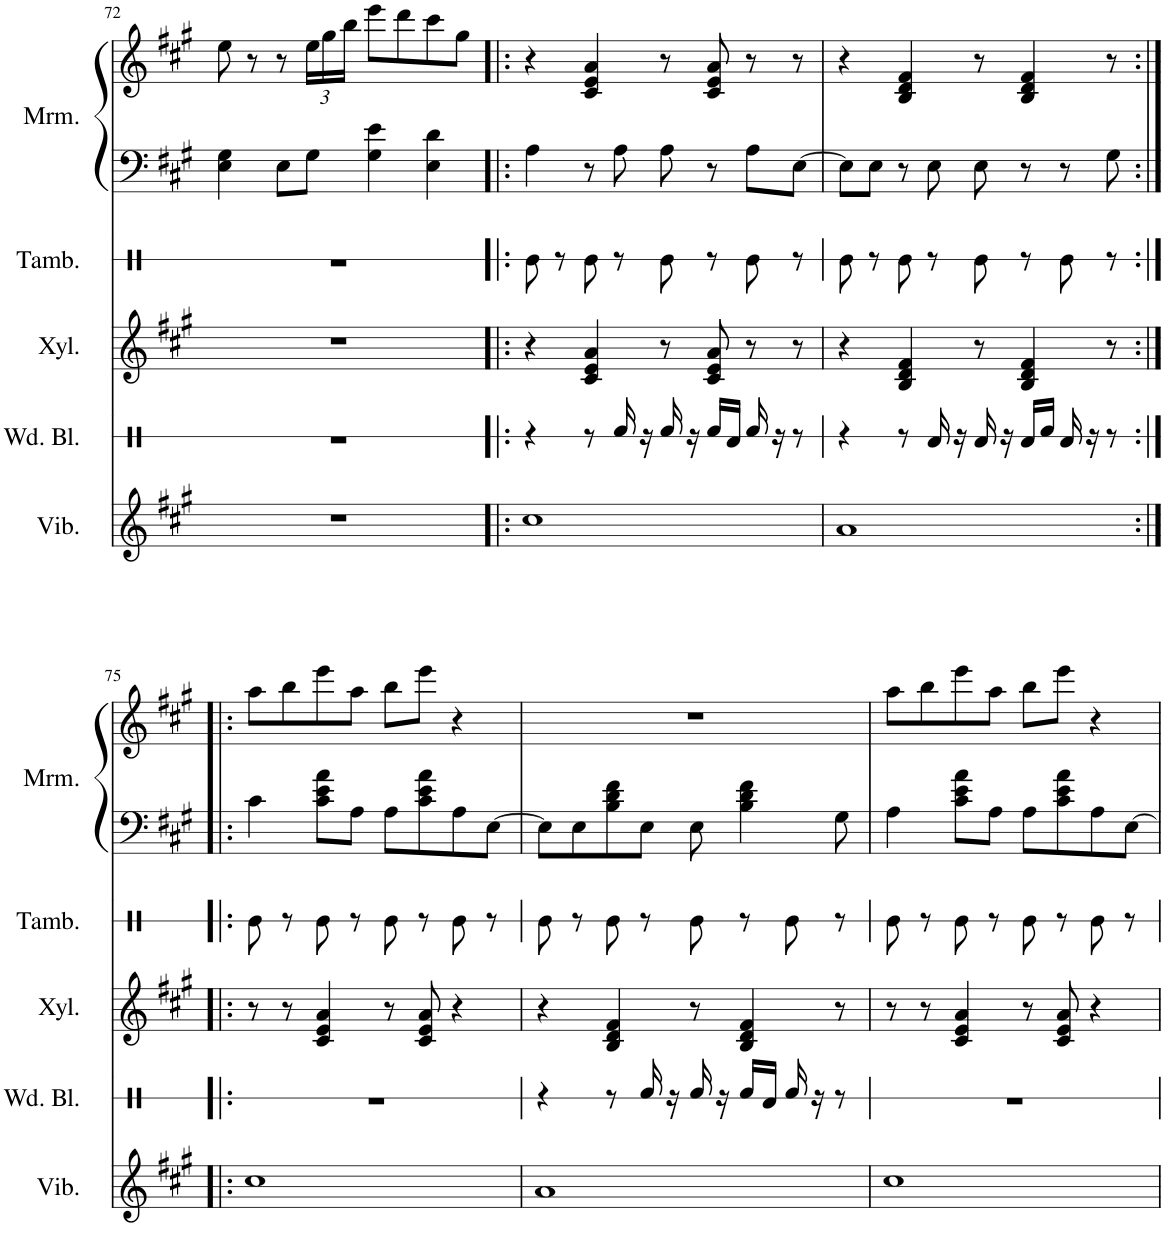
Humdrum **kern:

**kern	**kern	**kern	**kern	**kern	**kern
*part5	*part4	*part3	*part2	*part1	*part1
*staff6	*staff5	*staff4	*staff3	*staff2	*staff1
*I"Vibraphone	*I"Wood Blocks	*I"Xylophone	*I"Tambourine	*I"Marimba	*
*I'Vib.	*I'Wd. Bl.	*I'Xyl.	*I'Tamb.	*I'Mrm.	*
!!LO:PB:g=z
*clefG2	*clefX	*clefG2	*clefX	*clefF4	*clefG2
*	*	*Trd-7c-12	*	*	*
*k[f#c#g#]	*k[]	*k[f#c#g#]	*k[]	*k[f#c#g#]	*k[f#c#g#]
*M4/4	*M4/4	*M4/4	*M4/4	*M4/4	*M4/4
=72	=72	=72	=72	=72	=72
1r	1r	1r	1r	4E\ 4G#\	8ee\
.	.	.	.	.	8r
.	.	.	.	8E\L	8r
*	*	*	*	*	*Xbrackettup
.	.	.	.	8G#\J	24ee\LL
.	.	.	.	.	24gg#\
.	.	.	.	.	24bb\JJ
.	.	.	.	4G#\ 4e\	8eee\L
.	.	.	.	.	8ddd\
.	.	.	.	4E\ 4d\	8ccc#\
.	.	.	.	.	8gg#\J
=73!|:	=73!|:	=73!|:	=73!|:	=73!|:	=73!|:
1cc#	4r	4r	8Re\	4A\	4r
.	.	.	8r	.	.
.	8r	4c#/ 4e/ 4a/	8Re\	8r	4c#/ 4e/ 4a/
.	16Rf/	.	8r	8A\	.
.	16r	.	.	.	.
.	16Rf/	8r	8Re\	8A\	8r
.	16r	.	.	.	.
.	16Rf/LL	8c#/ 8e/ 8a/	8r	8r	8c#/ 8e/ 8a/
.	16Rd/JJ	.	.	.	.
.	16Rf/	8r	8Re\	8A\L	8r
.	16r	.	.	.	.
.	8r	8r	8r	[8E\J	8r
=74	=74	=74	=74	=74	=74
1a	4r	4r	8Re\	8E\L]	4r
.	.	.	8r	8E\J	.
.	8r	4B/ 4d/ 4f#/	8Re\	8r	4B/ 4d/ 4f#/
.	16Rd/	.	8r	8E\	.
.	16r	.	.	.	.
.	16Rd/	8r	8Re\	8E\	8r
.	16r	.	.	.	.
.	16Rd/LL	4B/ 4d/ 4f#/	8r	8r	4B/ 4d/ 4f#/
.	16Rf/JJ	.	.	.	.
.	16Rd/	.	8Re\	8r	.
.	16r	.	.	.	.
.	8r	8r	8r	8G#\	8r
!!LO:LB:g=z
=75:|!|:	=75:|!|:	=75:|!|:	=75:|!|:	=75:|!|:	=75:|!|:
1cc#	1r	8r	8Re\	4c#\	8aa\L
.	.	8r	8r	.	8bb\
.	.	4c#/ 4e/ 4a/	8Re\	8c#\ 8e\ 8a\L	8eee\
.	.	.	8r	8A\J	8aa\J
.	.	8r	8Re\	8A\L	8bb\L
.	.	8c#/ 8e/ 8a/	8r	8c#\ 8e\ 8a\	8eee\J
.	.	4r	8Re\	8A\	4r
.	.	.	8r	[8E\J	.
=76	=76	=76	=76	=76	=76
1a	4r	4r	8Re\	8E\L]	1r
.	.	.	8r	8E\	.
.	8r	4B/ 4d/ 4f#/	8Re\	8B\ 8d\ 8f#\	.
.	16Rf/	.	8r	8E\J	.
.	16r	.	.	.	.
.	16Rf/	8r	8Re\	8E\	.
.	16r	.	.	.	.
.	16Rf/LL	4B/ 4d/ 4f#/	8r	4B\ 4d\ 4f#\	.
.	16Rd/JJ	.	.	.	.
.	16Rf/	.	8Re\	.	.
.	16r	.	.	.	.
.	8r	8r	8r	8G#\	.
=77	=77	=77	=77	=77	=77
1cc#	1r	8r	8Re\	4A\	8aa\L
.	.	8r	8r	.	8bb\
.	.	4c#/ 4e/ 4a/	8Re\	8c#\ 8e\ 8a\L	8eee\
.	.	.	8r	8A\J	8aa\J
.	.	8r	8Re\	8A\L	8bb\L
.	.	8c#/ 8e/ 8a/	8r	8c#\ 8e\ 8a\	8eee\J
.	.	4r	8Re\	8A\	4r
.	.	.	8r	[8E\J	.
=	=	=	=	=	=
*-	*-	*-	*-	*-	*-
